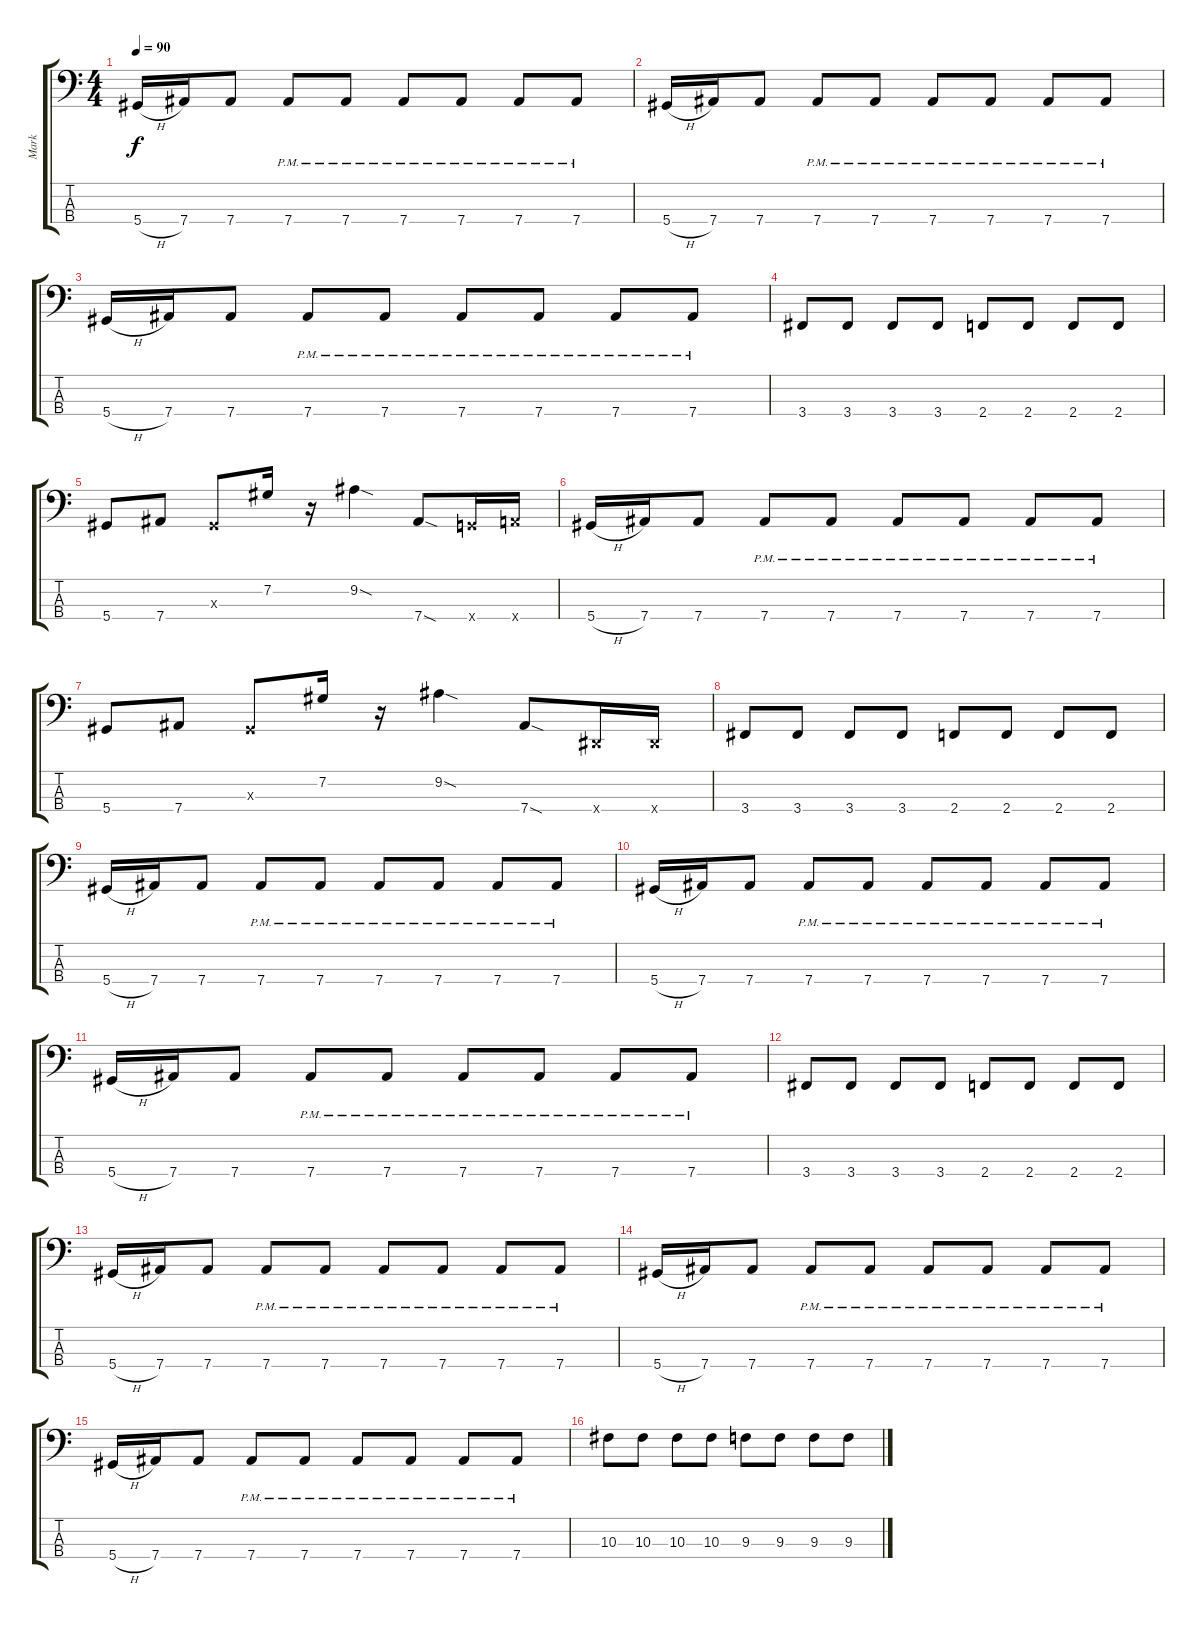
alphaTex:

\track ("Mark" "Mark") {instrument electricbassfinger}
\staff {score tabs}
\tuning (Gb2 Db2 Ab1 Eb1) {hide}
\ts (4 4)
\tempo 90
\clef f4
\ks c
5.4{h}.16{dy f} 7.4.16 7.4.8 7.4{pm}.8 7.4{pm}.8 7.4{pm}.8 7.4{pm}.8 7.4{pm}.8 7.4{pm}.8 |
5.4{h}.16 7.4.16 7.4.8 7.4{pm}.8 7.4{pm}.8 7.4{pm}.8 7.4{pm}.8 7.4{pm}.8 7.4{pm}.8 |
5.4{h}.16 7.4.16 7.4.8 7.4{pm}.8 7.4{pm}.8 7.4{pm}.8 7.4{pm}.8 7.4{pm}.8 7.4{pm}.8 |
3.4.8 3.4.8 3.4.8 3.4.8 2.4.8 2.4.8 2.4.8 2.4.8 |
5.4.8 7.4.8 0.3{x}.8 7.2.16 r.16 9.2{sod}.4 7.4{sod}.8 4.4{x}.16 6.4{x}.16 |
5.4{h}.16 7.4.16 7.4.8 7.4{pm}.8 7.4{pm}.8 7.4{pm}.8 7.4{pm}.8 7.4{pm}.8 7.4{pm}.8 |
5.4.8 7.4.8 0.3{x}.8 7.2.16 r.16 9.2{sod}.4 7.4{sod}.8 0.4{x}.16 0.4{x}.16 |
3.4.8 3.4.8 3.4.8 3.4.8 2.4.8 2.4.8 2.4.8 2.4.8 |
5.4{h}.16 7.4.16 7.4.8 7.4{pm}.8 7.4{pm}.8 7.4{pm}.8 7.4{pm}.8 7.4{pm}.8 7.4{pm}.8 |
5.4{h}.16 7.4.16 7.4.8 7.4{pm}.8 7.4{pm}.8 7.4{pm}.8 7.4{pm}.8 7.4{pm}.8 7.4{pm}.8 |
5.4{h}.16 7.4.16 7.4.8 7.4{pm}.8 7.4{pm}.8 7.4{pm}.8 7.4{pm}.8 7.4{pm}.8 7.4{pm}.8 |
3.4.8 3.4.8 3.4.8 3.4.8 2.4.8 2.4.8 2.4.8 2.4.8 |
5.4{h}.16 7.4.16 7.4.8 7.4{pm}.8 7.4{pm}.8 7.4{pm}.8 7.4{pm}.8 7.4{pm}.8 7.4{pm}.8 |
5.4{h}.16 7.4.16 7.4.8 7.4{pm}.8 7.4{pm}.8 7.4{pm}.8 7.4{pm}.8 7.4{pm}.8 7.4{pm}.8 |
5.4{h}.16 7.4.16 7.4.8 7.4{pm}.8 7.4{pm}.8 7.4{pm}.8 7.4{pm}.8 7.4{pm}.8 7.4{pm}.8 |
10.3.8 10.3.8 10.3.8 10.3.8 9.3.8 9.3.8 9.3.8 9.3.8
